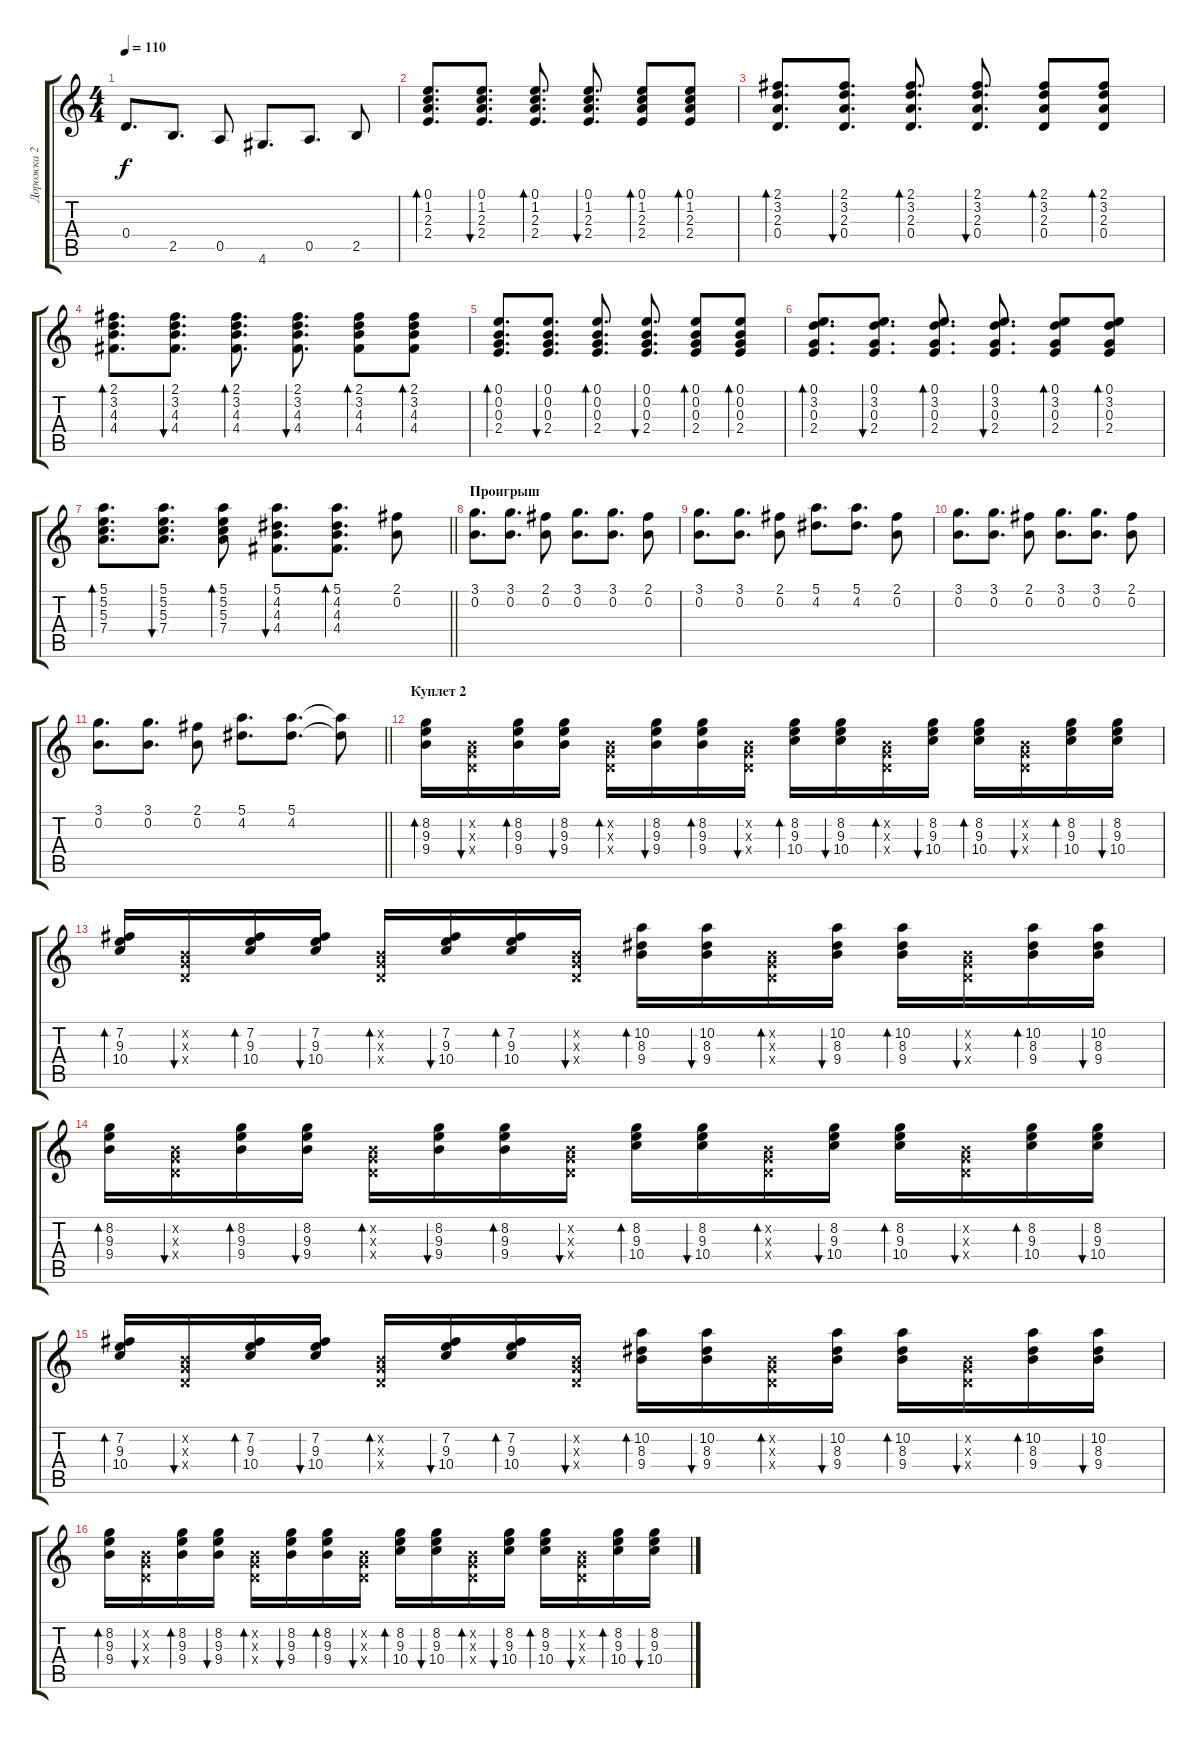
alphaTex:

\track ("Дорожка 2" "Дорожка 2") {instrument acousticguitarsteel}
\staff {score tabs}
\tuning (E4 B3 G3 D3 A2 E2) {hide}
\ts (4 4)
\tempo 110
\clef g2
\ks c
0.4.8{d dy f} 2.5.8{d} 0.5.8 4.6.8{d} 0.5.8{d} 2.5.8 |
(0.1 1.2 2.3 2.4).8{d bd 60} (0.1 1.2 2.3 2.4).8{d bu 60} (0.1 1.2 2.3 2.4).8{d bd 60} (0.1 1.2 2.3 2.4).8{d bu 60} (0.1 1.2 2.3 2.4).8{bd 60} (0.1 1.2 2.3 2.4).8{bd 60} |
(2.1 3.2 2.3 0.4).8{d bd 60} (2.1 3.2 2.3 0.4).8{d bu 60} (2.1 3.2 2.3 0.4).8{d bd 60} (2.1 3.2 2.3 0.4).8{d bu 60} (2.1 3.2 2.3 0.4).8{bd 60} (2.1 3.2 2.3 0.4).8{bd 60} |
(2.1 3.2 4.3 4.4).8{d bd 60} (2.1 3.2 4.3 4.4).8{d bu 60} (2.1 3.2 4.3 4.4).8{d bd 60} (2.1 3.2 4.3 4.4).8{d bu 60} (2.1 3.2 4.3 4.4).8{bd 60} (2.1 3.2 4.3 4.4).8{bd 60} |
(0.1 0.2 0.3 2.4).8{d bd 60} (0.1 0.2 0.3 2.4).8{d bu 60} (0.1 0.2 0.3 2.4).8{d bd 60} (0.1 0.2 0.3 2.4).8{d bu 60} (0.1 0.2 0.3 2.4).8{bd 60} (0.1 0.2 0.3 2.4).8{bd 60} |
(0.1 3.2 0.3 2.4).8{d bd 60} (0.1 3.2 0.3 2.4).8{d bu 60} (0.1 3.2 0.3 2.4).8{d bd 60} (0.1 3.2 0.3 2.4).8{d bu 60} (0.1 3.2 0.3 2.4).8{bd 60} (0.1 3.2 0.3 2.4).8{bd 60} |
\barLineRight lightlight
(5.1 5.2 5.3 7.4).8{d bd 60} (5.1 5.2 5.3 7.4).8{d bu 60} (5.1 5.2 5.3 7.4).8{bd 60} (5.1 4.2 4.3 4.4).8{d bu 60} (5.1 4.2 4.3 4.4).8{d bd 60} (2.1 0.2).8 |
\section ("" "Проигрыш")
(3.1 0.2).8{d} (3.1 0.2).8{d} (2.1 0.2).8 (3.1 0.2).8{d} (3.1 0.2).8{d} (2.1 0.2).8 |
(3.1 0.2).8{d} (3.1 0.2).8{d} (2.1 0.2).8 (5.1 4.2).8{d} (5.1 4.2).8{d} (2.1 0.2).8 |
(3.1 0.2).8{d} (3.1 0.2).8{d} (2.1 0.2).8 (3.1 0.2).8{d} (3.1 0.2).8{d} (2.1 0.2).8 |
\barLineRight lightlight
(3.1 0.2).8{d} (3.1 0.2).8{d} (2.1 0.2).8 (5.1 4.2).8{d} (5.1 4.2).8{d} (5.1{t} 4.2{t}).8 |
\section ("" "Куплет 2")
(8.2 9.3 9.4).16{bd 60} (0.2{x} 0.3{x} 0.4{x}).16{bu 60} (8.2 9.3 9.4).16{bd 60} (8.2 9.3 9.4).16{bu 60} (0.2{x} 0.3{x} 0.4{x}).16{bd 60} (8.2 9.3 9.4).16{bu 60} (8.2 9.3 9.4).16{bd 60} (0.2{x} 0.3{x} 0.4{x}).16{bu 60} (8.2 9.3 10.4).16{bd 60} (8.2 9.3 10.4).16{bu 60} (0.2{x} 0.3{x} 0.4{x}).16{bd 60} (8.2 9.3 10.4).16{bu 60} (8.2 9.3 10.4).16{bd 60} (0.2{x} 0.3{x} 0.4{x}).16{bu 60} (8.2 9.3 10.4).16{bd 60} (8.2 9.3 10.4).16{bu 60} |
(7.2 9.3 10.4).16{bd 60} (0.2{x} 0.3{x} 0.4{x}).16{bu 60} (7.2 9.3 10.4).16{bd 60} (7.2 9.3 10.4).16{bu 60} (0.2{x} 0.3{x} 0.4{x}).16{bd 60} (7.2 9.3 10.4).16{bu 60} (7.2 9.3 10.4).16{bd 60} (0.2{x} 0.3{x} 0.4{x}).16{bu 60} (10.2 8.3 9.4).16{bd 60} (10.2 8.3 9.4).16{bu 60} (0.2{x} 0.3{x} 0.4{x}).16{bd 60} (10.2 8.3 9.4).16{bu 60} (10.2 8.3 9.4).16{bd 60} (0.2{x} 0.3{x} 0.4{x}).16{bu 60} (10.2 8.3 9.4).16{bd 60} (10.2 8.3 9.4).16{bu 60} |
(8.2 9.3 9.4).16{bd 60} (0.2{x} 0.3{x} 0.4{x}).16{bu 60} (8.2 9.3 9.4).16{bd 60} (8.2 9.3 9.4).16{bu 60} (0.2{x} 0.3{x} 0.4{x}).16{bd 60} (8.2 9.3 9.4).16{bu 60} (8.2 9.3 9.4).16{bd 60} (0.2{x} 0.3{x} 0.4{x}).16{bu 60} (8.2 9.3 10.4).16{bd 60} (8.2 9.3 10.4).16{bu 60} (0.2{x} 0.3{x} 0.4{x}).16{bd 60} (8.2 9.3 10.4).16{bu 60} (8.2 9.3 10.4).16{bd 60} (0.2{x} 0.3{x} 0.4{x}).16{bu 60} (8.2 9.3 10.4).16{bd 60} (8.2 9.3 10.4).16{bu 60} |
(7.2 9.3 10.4).16{bd 60} (0.2{x} 0.3{x} 0.4{x}).16{bu 60} (7.2 9.3 10.4).16{bd 60} (7.2 9.3 10.4).16{bu 60} (0.2{x} 0.3{x} 0.4{x}).16{bd 60} (7.2 9.3 10.4).16{bu 60} (7.2 9.3 10.4).16{bd 60} (0.2{x} 0.3{x} 0.4{x}).16{bu 60} (10.2 8.3 9.4).16{bd 60} (10.2 8.3 9.4).16{bu 60} (0.2{x} 0.3{x} 0.4{x}).16{bd 60} (10.2 8.3 9.4).16{bu 60} (10.2 8.3 9.4).16{bd 60} (0.2{x} 0.3{x} 0.4{x}).16{bu 60} (10.2 8.3 9.4).16{bd 60} (10.2 8.3 9.4).16{bu 60} |
(8.2 9.3 9.4).16{bd 60} (0.2{x} 0.3{x} 0.4{x}).16{bu 60} (8.2 9.3 9.4).16{bd 60} (8.2 9.3 9.4).16{bu 60} (0.2{x} 0.3{x} 0.4{x}).16{bd 60} (8.2 9.3 9.4).16{bu 60} (8.2 9.3 9.4).16{bd 60} (0.2{x} 0.3{x} 0.4{x}).16{bu 60} (8.2 9.3 10.4).16{bd 60} (8.2 9.3 10.4).16{bu 60} (0.2{x} 0.3{x} 0.4{x}).16{bd 60} (8.2 9.3 10.4).16{bu 60} (8.2 9.3 10.4).16{bd 60} (0.2{x} 0.3{x} 0.4{x}).16{bu 60} (8.2 9.3 10.4).16{bd 60} (8.2 9.3 10.4).16{bu 60}
